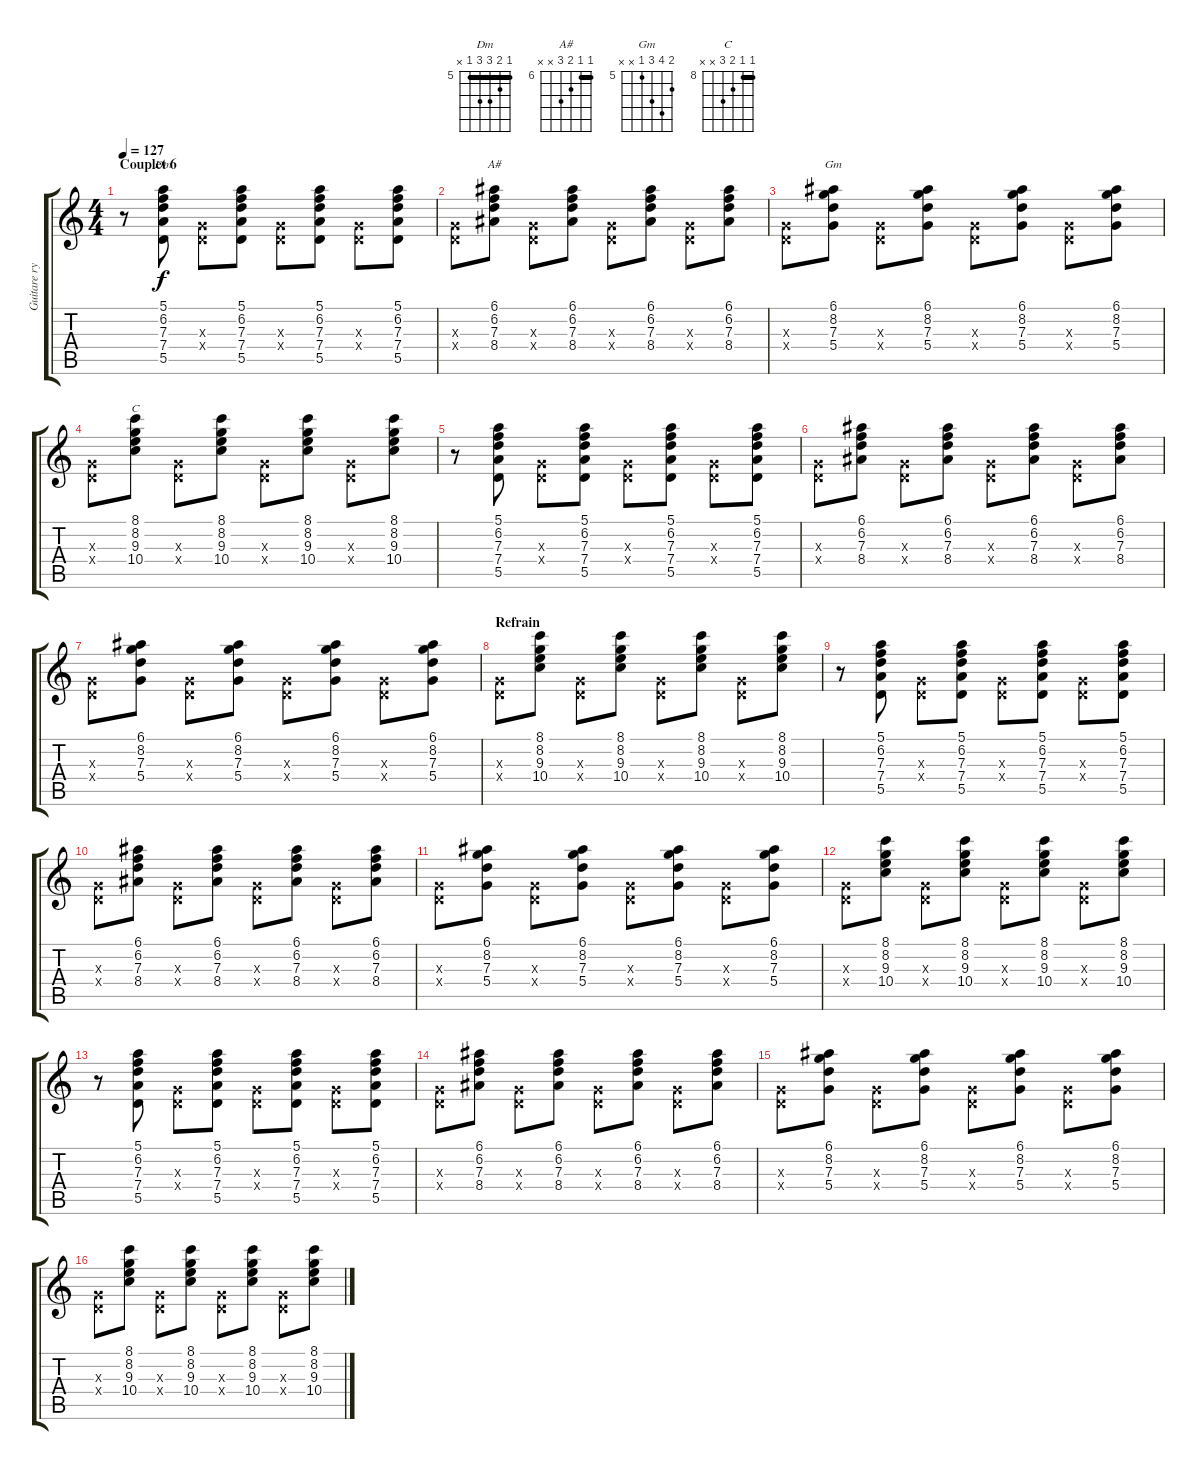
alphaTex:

\track ("Guitare rythme" "Guitare ry") {instrument acousticguitarnylon}
\staff {score tabs}
\tuning (E4 B3 G3 D3 A2 E2) {hide}
\chord ("Dm" 5 6 7 7 5 x) {firstfret 5 barre 5}
\chord ("A#" 6 6 7 8 x x) {firstfret 6 barre 6}
\chord ("Gm" 6 8 7 5 x x) {firstfret 5}
\chord ("C" 8 8 9 10 x x) {firstfret 8 barre 8}
\ts (4 4)
\section ("" "Couplet 6")
\tempo 127
\clef g2
\ks c
r.8{dy f} (5.1 6.2 7.3 7.4 5.5).8{ch "Dm"} (0.3{x} 0.4{x}).8 (5.1 6.2 7.3 7.4 5.5).8 (0.3{x} 0.4{x}).8 (5.1 6.2 7.3 7.4 5.5).8 (0.3{x} 0.4{x}).8 (5.1 6.2 7.3 7.4 5.5).8 |
(0.3{x} 0.4{x}).8 (6.1 6.2 7.3 8.4).8{ch "A#"} (0.3{x} 0.4{x}).8 (6.1 6.2 7.3 8.4).8 (0.3{x} 0.4{x}).8 (6.1 6.2 7.3 8.4).8 (0.3{x} 0.4{x}).8 (6.1 6.2 7.3 8.4).8 |
(0.3{x} 0.4{x}).8 (6.1 8.2 7.3 5.4).8{ch "Gm"} (0.3{x} 0.4{x}).8 (6.1 8.2 7.3 5.4).8 (0.3{x} 0.4{x}).8 (6.1 8.2 7.3 5.4).8 (0.3{x} 0.4{x}).8 (6.1 8.2 7.3 5.4).8 |
(0.3{x} 0.4{x}).8 (8.1 8.2 9.3 10.4).8{ch "C"} (0.3{x} 0.4{x}).8 (8.1 8.2 9.3 10.4).8 (0.3{x} 0.4{x}).8 (8.1 8.2 9.3 10.4).8 (0.3{x} 0.4{x}).8 (8.1 8.2 9.3 10.4).8 |
r.8 (5.1 6.2 7.3 7.4 5.5).8 (0.3{x} 0.4{x}).8 (5.1 6.2 7.3 7.4 5.5).8 (0.3{x} 0.4{x}).8 (5.1 6.2 7.3 7.4 5.5).8 (0.3{x} 0.4{x}).8 (5.1 6.2 7.3 7.4 5.5).8 |
(0.3{x} 0.4{x}).8 (6.1 6.2 7.3 8.4).8 (0.3{x} 0.4{x}).8 (6.1 6.2 7.3 8.4).8 (0.3{x} 0.4{x}).8 (6.1 6.2 7.3 8.4).8 (0.3{x} 0.4{x}).8 (6.1 6.2 7.3 8.4).8 |
(0.3{x} 0.4{x}).8 (6.1 8.2 7.3 5.4).8 (0.3{x} 0.4{x}).8 (6.1 8.2 7.3 5.4).8 (0.3{x} 0.4{x}).8 (6.1 8.2 7.3 5.4).8 (0.3{x} 0.4{x}).8 (6.1 8.2 7.3 5.4).8 |
\section ("" "Refrain")
(0.3{x} 0.4{x}).8 (8.1 8.2 9.3 10.4).8 (0.3{x} 0.4{x}).8 (8.1 8.2 9.3 10.4).8 (0.3{x} 0.4{x}).8 (8.1 8.2 9.3 10.4).8 (0.3{x} 0.4{x}).8 (8.1 8.2 9.3 10.4).8 |
r.8 (5.1 6.2 7.3 7.4 5.5).8 (0.3{x} 0.4{x}).8 (5.1 6.2 7.3 7.4 5.5).8 (0.3{x} 0.4{x}).8 (5.1 6.2 7.3 7.4 5.5).8 (0.3{x} 0.4{x}).8 (5.1 6.2 7.3 7.4 5.5).8 |
(0.3{x} 0.4{x}).8 (6.1 6.2 7.3 8.4).8 (0.3{x} 0.4{x}).8 (6.1 6.2 7.3 8.4).8 (0.3{x} 0.4{x}).8 (6.1 6.2 7.3 8.4).8 (0.3{x} 0.4{x}).8 (6.1 6.2 7.3 8.4).8 |
(0.3{x} 0.4{x}).8 (6.1 8.2 7.3 5.4).8 (0.3{x} 0.4{x}).8 (6.1 8.2 7.3 5.4).8 (0.3{x} 0.4{x}).8 (6.1 8.2 7.3 5.4).8 (0.3{x} 0.4{x}).8 (6.1 8.2 7.3 5.4).8 |
(0.3{x} 0.4{x}).8 (8.1 8.2 9.3 10.4).8 (0.3{x} 0.4{x}).8 (8.1 8.2 9.3 10.4).8 (0.3{x} 0.4{x}).8 (8.1 8.2 9.3 10.4).8 (0.3{x} 0.4{x}).8 (8.1 8.2 9.3 10.4).8 |
r.8 (5.1 6.2 7.3 7.4 5.5).8 (0.3{x} 0.4{x}).8 (5.1 6.2 7.3 7.4 5.5).8 (0.3{x} 0.4{x}).8 (5.1 6.2 7.3 7.4 5.5).8 (0.3{x} 0.4{x}).8 (5.1 6.2 7.3 7.4 5.5).8 |
(0.3{x} 0.4{x}).8 (6.1 6.2 7.3 8.4).8 (0.3{x} 0.4{x}).8 (6.1 6.2 7.3 8.4).8 (0.3{x} 0.4{x}).8 (6.1 6.2 7.3 8.4).8 (0.3{x} 0.4{x}).8 (6.1 6.2 7.3 8.4).8 |
(0.3{x} 0.4{x}).8 (6.1 8.2 7.3 5.4).8 (0.3{x} 0.4{x}).8 (6.1 8.2 7.3 5.4).8 (0.3{x} 0.4{x}).8 (6.1 8.2 7.3 5.4).8 (0.3{x} 0.4{x}).8 (6.1 8.2 7.3 5.4).8 |
(0.3{x} 0.4{x}).8 (8.1 8.2 9.3 10.4).8 (0.3{x} 0.4{x}).8 (8.1 8.2 9.3 10.4).8 (0.3{x} 0.4{x}).8 (8.1 8.2 9.3 10.4).8 (0.3{x} 0.4{x}).8 (8.1 8.2 9.3 10.4).8
